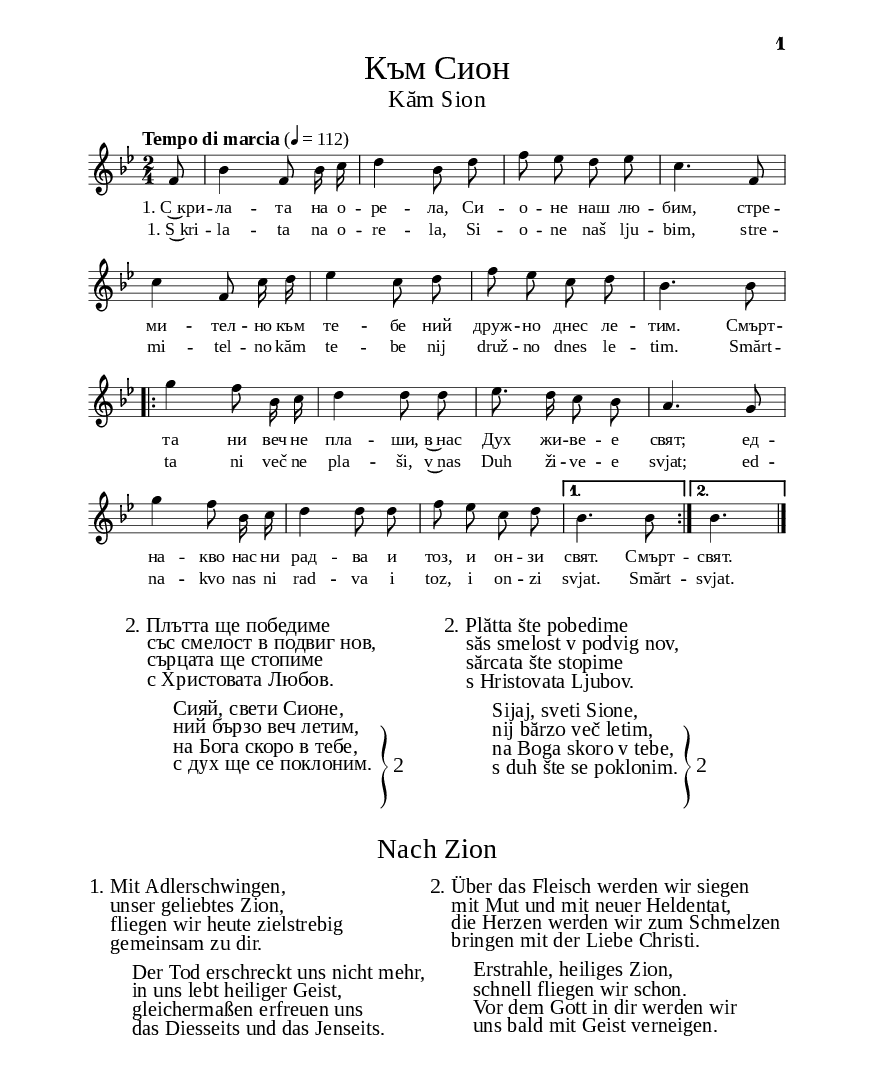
\version "2.24.3"

% include paper part and global functions
\include "include/globals.ily"
"rightBraces054" = \markup {
  \column {
    % repeat braces
    \translate #'(0 . -18.7 )
    \right-brace #40
  }
  \column {
    % repeat numbers
    \translate #'(0 . -19.3 )
    2
  }
}


\bookpart {


  \label #'ref054
  \tocItem \markup "Към Сион – Kăm Sion"

  \include "include/bookpart-paper.ily"


  \score {
    \include "include/score-layout.ily"

    \new Voice \absolute  {
      \clef treble
      \key bes \major
      \time 2/4

      \tempoFunc "Tempo di marcia" 4 "112"
      \autoBeamOff

      \partial 8
      f'8 |  bes'4 f'8 bes'16 c'' | d''4 bes'8 d'' | f''8 es'' d'' es''  |

      c''4. f'8 |\break c''4 f'8 c''16 d'' | es''4 c''8 d'' | f''8 es'' c'' d''  |

      bes'4. bes'8 \repeat volta 2 {
        | \break g''4 f''8 bes'16 c'' d''4 d''8 d'' |

        es''8. d''16 c''8 bes' | a'4. g'8 | \break g''4 f''8 bes'16 c''  |

        d''4 d''8 d'' | f''8 es'' c'' d'' |
      } \alternative {
        { bes'4. bes'8 | }
        {bes'4.   \break }
      } \bar "|."
    }

    \addlyrics {
      "1. С~кри" -- ла -- та на о -- ре -- ла, Си -- о -- не наш лю --
      бим, стре -- ми -- тел -- но към те -- бе ний друж -- но днес ле --
      тим. Смърт -- та ни веч не пла -- ши, в~нас
      Дух жи -- ве -- е свят; ед -- на -- кво нас ни
      рад -- ва и тоз, и он -- зи свят. Смърт -- свят.
    }

    \addlyrics {
      "1. S~kri" -- la -- ta na o -- re -- la, Si -- o -- ne naš lju --
      bim, stre -- mi -- tel -- no kăm te -- be nij druž -- no dnes le --
      tim. Smărt -- ta ni več ne pla -- ši, v~nas
      Duh ži -- ve -- e svjat; ed -- na -- kvo nas ni
      rad -- va i toz, i on -- zi svjat. Smărt -- svjat.
    }

    \header {
      title = \titleFunc "Към Сион" "Kăm Sion"
    }

    \midi{}

  } % score

  \markup \vspace #1
  \markup \abs-fontsize #10 {
    \hspace #5
    \override #`(baseline-skip . ,bgCoupletBaselineSkip)
    \column {
      \line {   2. Плътта ще победиме}

      \line {   "   "със смелост в подвиг нов,}

      \line {   "   "сърцата ще стопиме}

      \line {   "   "с Христовата Любов.}

      \vspace #0.5

      \line {   "        "Сияй, свети Сионе,}

      \line {   "        "ний бързо веч летим,}

      \line {   "        "на Бога скоро в тебе,}

      \line {   "        "с дух ще се поклоним. }
    } \"rightBraces054"

    \hspace #5
    \override #`(baseline-skip . ,bgCoupletBaselineSkip)
    \column {
      \line {   2. Plătta šte pobedime}

      \line {   "   "săs smelost v podvig nov,}

      \line {   "   "sărcata šte stopime}

      \line {   "   "s Hristovata Ljubov.}

      \vspace #0.5

      \line {   "        "Sijaj, sveti Sione,}

      \line {   "        "nij bărzo več letim,}

      \line {   "        "na Boga skoro v tebe,}

      \line {   "        "s duh šte se poklonim. }
    } \"rightBraces054"
  } % markup

  \markup \empty-two
  \version "2.24.3"

\markup \fill-line { \fontsize #deTitleFontSize "Nach Zion" }
\markup \null
\markup \null
\markup \abs-fontsize #10 {

  \override #`(baseline-skip . ,deCoupletBaselineSkip)

  \column {

    \line { 1. Mit Adlerschwingen,  }

    \line { "   "  unser geliebtes Zion, }

    \line { "   "  fliegen wir heute zielstrebig }

    \line { "   " gemeinsam zu dir.}
     \vspace #0.5

    \line {  "   "  "   " Der Tod erschreckt uns nicht mehr, }

    \line {  "   "  "   " in uns lebt heiliger Geist, }

    \line {  "   "  "   " gleichermaßen erfreuen uns }

    \line {  "   "  "   " das Diesseits und das Jenseits.}







  }

  \override #`(baseline-skip . ,deCoupletBaselineSkip)

  \column {


    \line { 2. Über das Fleisch werden wir siegen}

    \line { "   "mit Mut und mit neuer Heldentat, }

    \line { "   " die Herzen werden wir zum Schmelzen }

    \line { "   " bringen mit der Liebe Christi.}

 \vspace #0.5
    \line {  "   "  "   " Erstrahle, heiliges Zion,}

    \line { "   "  "   " schnell fliegen wir schon.}

    \line { "   " "   " Vor dem Gott in dir werden wir }

    \line { "   "  "   "uns bald mit Geist verneigen.}


  }

}



} % bookpart
